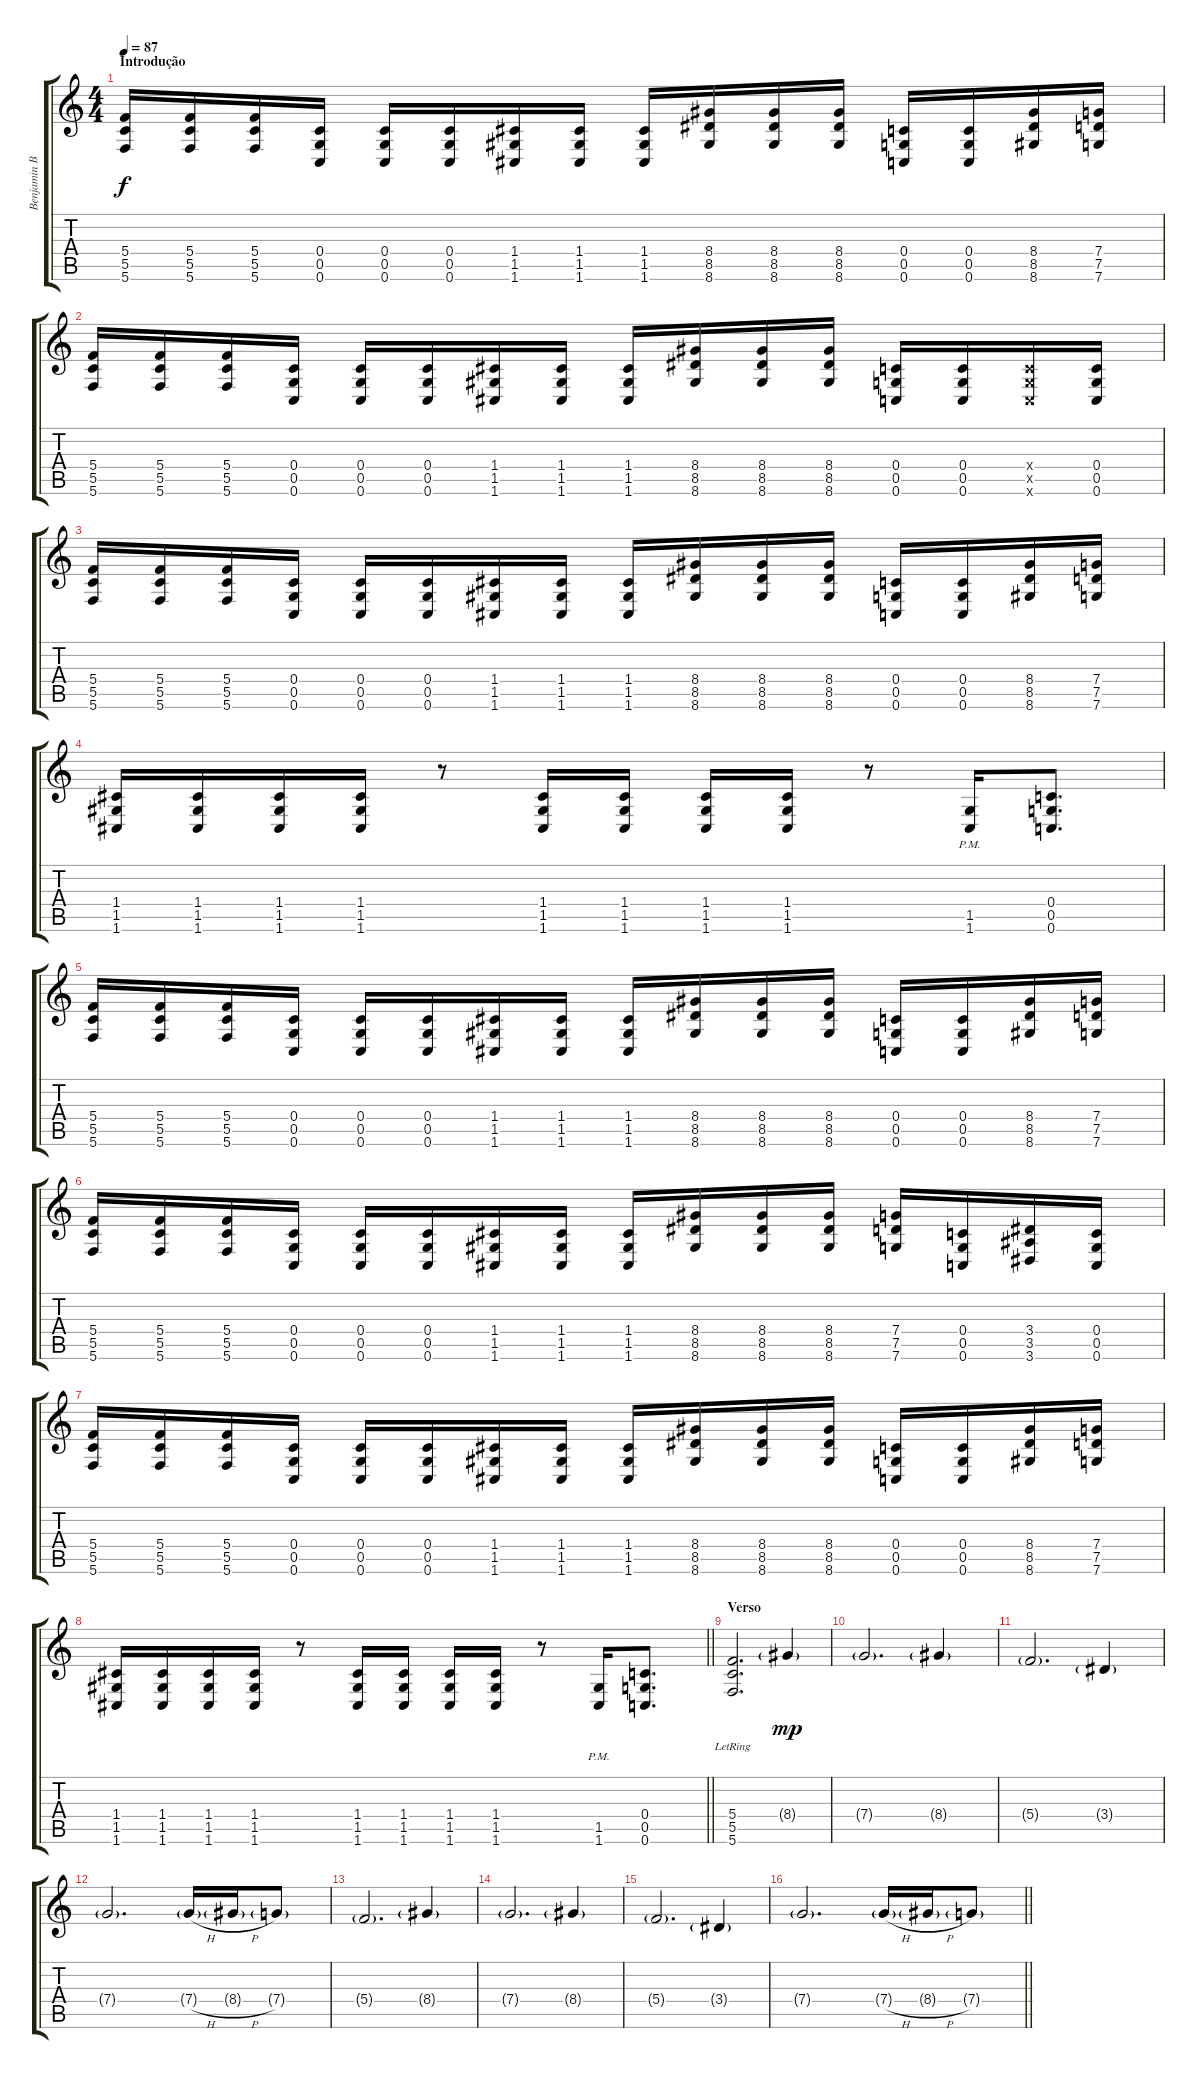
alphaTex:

\track ("Benjamin Burnley" "Benjamin B") {instrument distortionguitar}
\staff {score tabs}
\tuning (D4 A3 F3 C3 G2 C2) {hide}
\ts (4 4)
\section ("" "Introdução")
\tempo 87
\clef g2
\ks c
(5.4 5.5 5.6).16{dy f instrument distortionguitar} (5.4 5.5 5.6).16 (5.4 5.5 5.6).16 (0.4 0.5 0.6).16 (0.4 0.5 0.6).16 (0.4 0.5 0.6).16 (1.4 1.5 1.6).16 (1.4 1.5 1.6).16 (1.4 1.5 1.6).16 (8.4 8.5 8.6).16 (8.4 8.5 8.6).16 (8.4 8.5 8.6).16 (0.4 0.5 0.6).16 (0.4 0.5 0.6).16 (8.4 8.5 8.6).16 (7.4 7.5 7.6).16 |
(5.4 5.5 5.6).16 (5.4 5.5 5.6).16 (5.4 5.5 5.6).16 (0.4 0.5 0.6).16 (0.4 0.5 0.6).16 (0.4 0.5 0.6).16 (1.4 1.5 1.6).16 (1.4 1.5 1.6).16 (1.4 1.5 1.6).16 (8.4 8.5 8.6).16 (8.4 8.5 8.6).16 (8.4 8.5 8.6).16 (0.4 0.5 0.6).16 (0.4 0.5 0.6).16 (0.4{x} 0.5{x} 0.6{x}).16 (0.4 0.5 0.6).16 |
(5.4 5.5 5.6).16 (5.4 5.5 5.6).16 (5.4 5.5 5.6).16 (0.4 0.5 0.6).16 (0.4 0.5 0.6).16 (0.4 0.5 0.6).16 (1.4 1.5 1.6).16 (1.4 1.5 1.6).16 (1.4 1.5 1.6).16 (8.4 8.5 8.6).16 (8.4 8.5 8.6).16 (8.4 8.5 8.6).16 (0.4 0.5 0.6).16 (0.4 0.5 0.6).16 (8.4 8.5 8.6).16 (7.4 7.5 7.6).16 |
(1.4 1.5 1.6).16 (1.4 1.5 1.6).16 (1.4 1.5 1.6).16 (1.4 1.5 1.6).16 r.8 (1.4 1.5 1.6).16 (1.4 1.5 1.6).16 (1.4 1.5 1.6).16 (1.4 1.5 1.6).16 r.8 (1.5{pm} 1.6{pm}).16 (0.4 0.5 0.6).8{d} |
(5.4 5.5 5.6).16 (5.4 5.5 5.6).16 (5.4 5.5 5.6).16 (0.4 0.5 0.6).16 (0.4 0.5 0.6).16 (0.4 0.5 0.6).16 (1.4 1.5 1.6).16 (1.4 1.5 1.6).16 (1.4 1.5 1.6).16 (8.4 8.5 8.6).16 (8.4 8.5 8.6).16 (8.4 8.5 8.6).16 (0.4 0.5 0.6).16 (0.4 0.5 0.6).16 (8.4 8.5 8.6).16 (7.4 7.5 7.6).16 |
(5.4 5.5 5.6).16 (5.4 5.5 5.6).16 (5.4 5.5 5.6).16 (0.4 0.5 0.6).16 (0.4 0.5 0.6).16 (0.4 0.5 0.6).16 (1.4 1.5 1.6).16 (1.4 1.5 1.6).16 (1.4 1.5 1.6).16 (8.4 8.5 8.6).16 (8.4 8.5 8.6).16 (8.4 8.5 8.6).16 (7.4 7.5 7.6).16 (0.4 0.5 0.6).16 (3.4 3.5 3.6).16 (0.4 0.5 0.6).16 |
(5.4 5.5 5.6).16 (5.4 5.5 5.6).16 (5.4 5.5 5.6).16 (0.4 0.5 0.6).16 (0.4 0.5 0.6).16 (0.4 0.5 0.6).16 (1.4 1.5 1.6).16 (1.4 1.5 1.6).16 (1.4 1.5 1.6).16 (8.4 8.5 8.6).16 (8.4 8.5 8.6).16 (8.4 8.5 8.6).16 (0.4 0.5 0.6).16 (0.4 0.5 0.6).16 (8.4 8.5 8.6).16 (7.4 7.5 7.6).16 |
\barLineRight lightlight
(1.4 1.5 1.6).16 (1.4 1.5 1.6).16 (1.4 1.5 1.6).16 (1.4 1.5 1.6).16 r.8 (1.4 1.5 1.6).16 (1.4 1.5 1.6).16 (1.4 1.5 1.6).16 (1.4 1.5 1.6).16 r.8 (1.5{pm} 1.6{pm}).16 (0.4 0.5 0.6).8{d} |
\section ("" "Verso")
(5.4{lr} 5.5{lr} 5.6{lr}).2{d} 8.4{g}.4{dy mp} |
7.4{g}.2{d} 8.4{g}.4 |
5.4{g}.2{d} 3.4{g}.4 |
7.4{g}.2{d} 7.4{h g}.16 8.4{h g}.16 7.4{g}.8 |
5.4{g}.2{d} 8.4{g}.4 |
7.4{g}.2{d} 8.4{g}.4 |
5.4{g}.2{d} 3.4{g}.4 |
\barLineRight lightlight
7.4{g}.2{d} 7.4{h g}.16 8.4{h g}.16 7.4{g}.8
